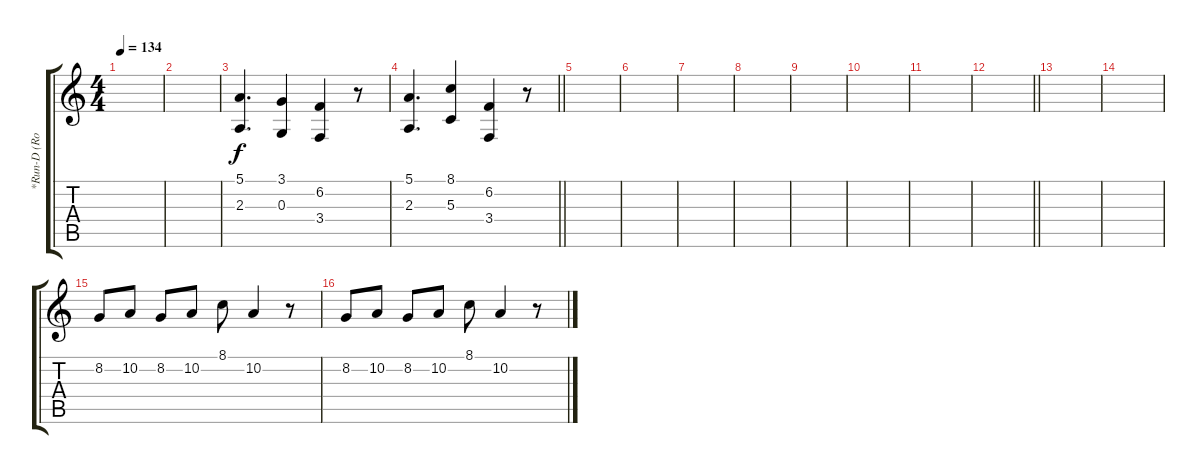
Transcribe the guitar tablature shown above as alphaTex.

\track ("*Run-D (Robot Vocal)" "*Run-D (Ro") {instrument lead2sawtooth}
\staff {score tabs}
\tuning (E4 B3 G3 D3 A2 E2) {hide}
\ts (4 4)
\tempo 134
\clef g2
\ks c
|
|
(5.1 2.3).4{d} (3.1 0.3).4 (6.2 3.4).4 r.8 |
\barLineRight lightlight
(5.1 2.3).4{d} (8.1 5.3).4 (6.2 3.4).4 r.8 |
\section ("" "")
|
|
|
|
|
|
|
\barLineRight lightlight
|
\section ("" "")
|
|
8.2.8 10.2.8 8.2.8 10.2.8 8.1.8 10.2.4 r.8 |
8.2.8 10.2.8 8.2.8 10.2.8 8.1.8 10.2.4 r.8
